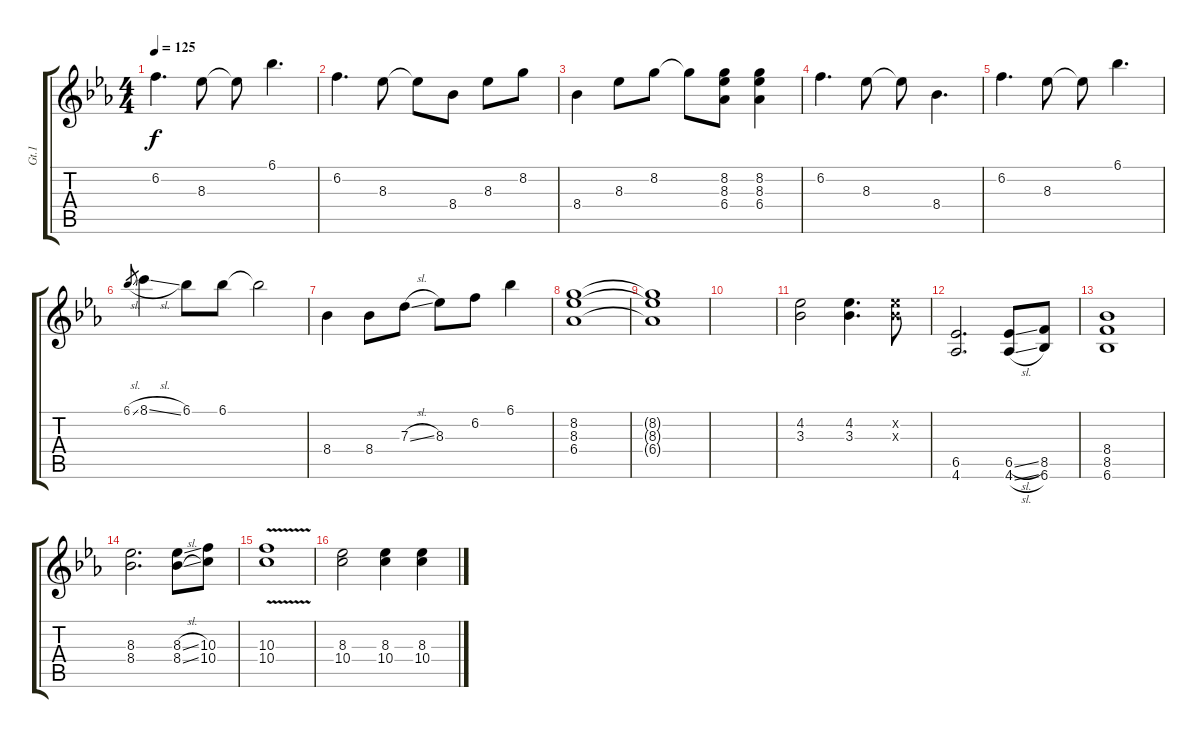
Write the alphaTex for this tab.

\track ("Gt.1" "Gt.1") {instrument distortionguitar}
\staff {score tabs}
\tuning (E4 B3 G3 D3 A2 E2) {hide}
\ts (4 4)
\tempo 125
\clef g2
\ks eb
6.2.4{d dy f} 8.3.8 8.3{t}.8 6.1.4{d} |
6.2.4{d} 8.3.8 8.3{t}.8 8.4.8 8.3.8 8.2.8 |
8.4.4 8.3.8 8.2.8 8.2{t}.8 (8.2 8.3 6.4).8 (8.2 8.3 6.4).4 |
6.2.4{d} 8.3.8 8.3{t}.8 8.4.4{d} |
6.2.4{d} 8.3.8 8.3{t}.8 6.1.4{d} |
6.1{sl}.8{gr} 8.1{sl}.4 6.1.8 6.1.8 6.1{t}.2 |
8.4.4 8.4.8 7.3{sl}.8 8.3.8 6.2.8 6.1.4 |
(8.2 8.3 6.4).1 |
(8.2{t} 8.3{t} 6.4{t}).1 |
|
(4.2 3.3).2 (4.2 3.3).4{d} (4.2{x} 3.3{x}).8 |
(6.5 4.6).2{d} (6.5{sl} 4.6{sl}).8 (8.5 6.6).8 |
(8.4 8.5 6.6).1 |
(8.3 8.4).2{d} (8.3{sl} 8.4{sl}).8 (10.3 10.4).8 |
(10.3{v} 10.4{v}).1 |
(8.3 10.4).2 (8.3 10.4).4 (8.3 10.4).4
